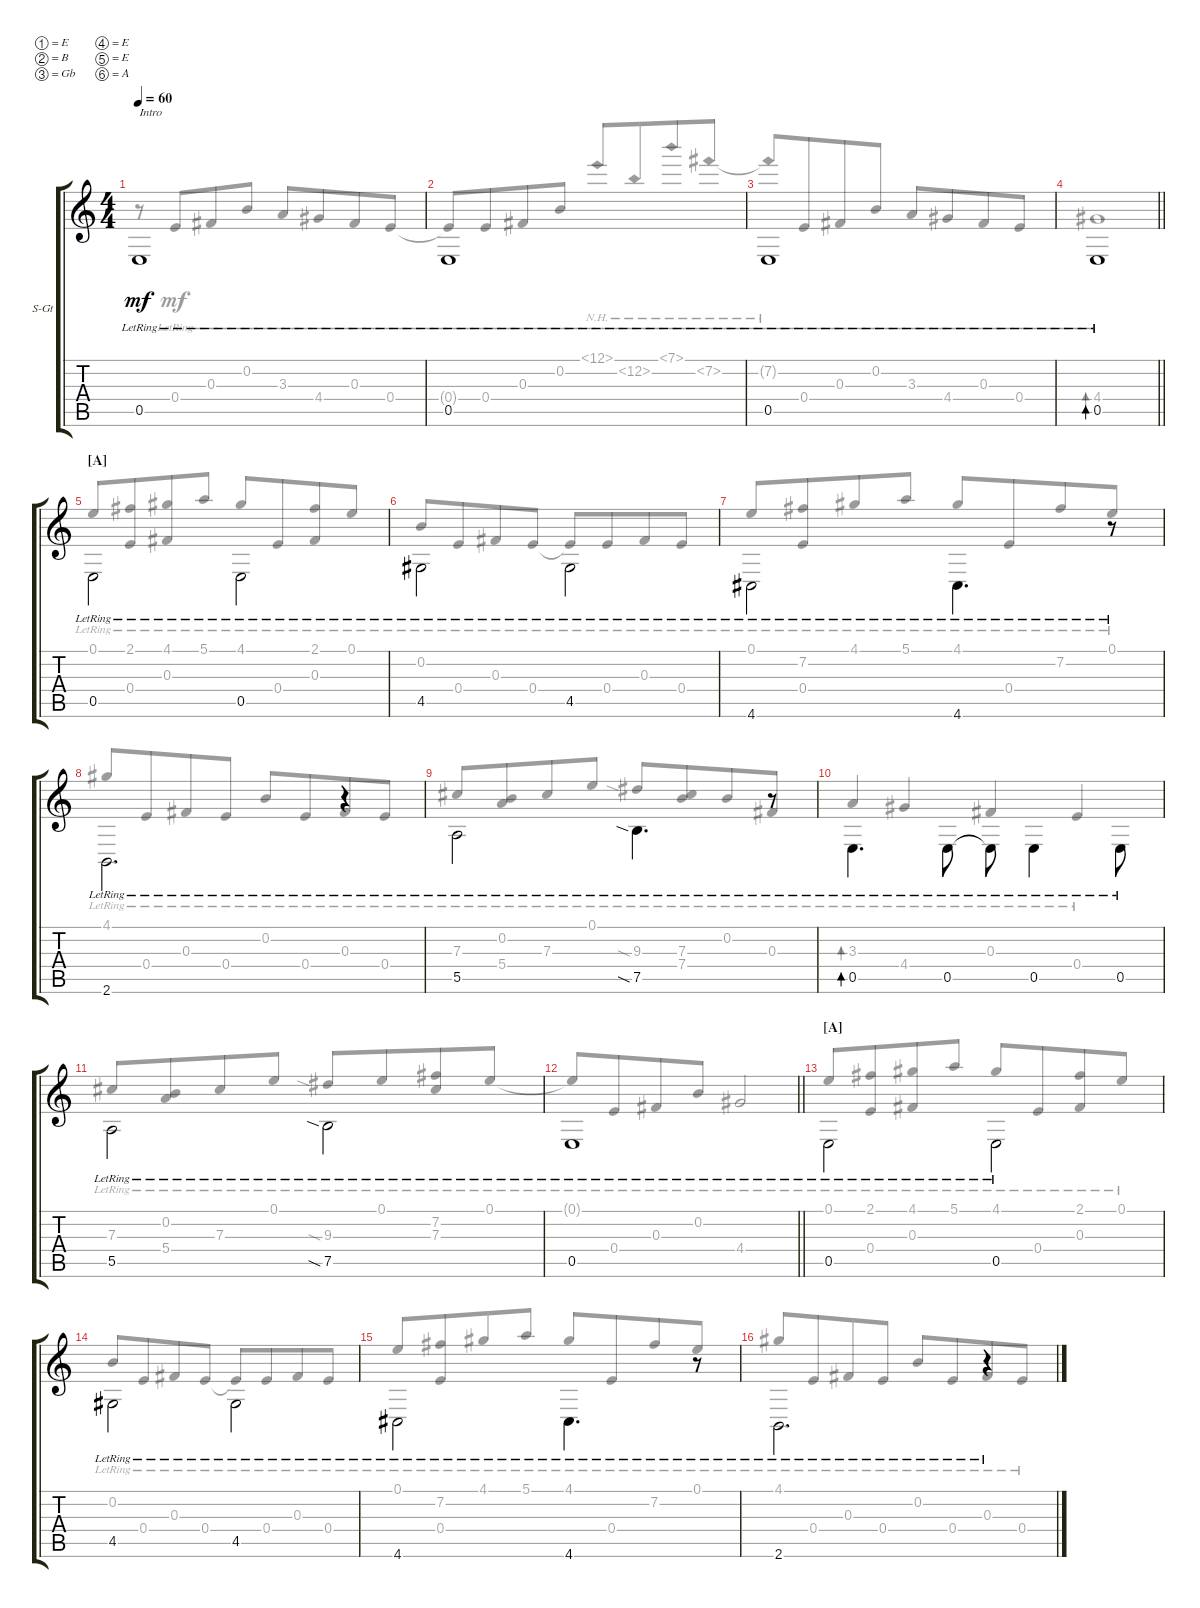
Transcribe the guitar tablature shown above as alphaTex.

\defaultSystemsLayout 4
\bracketExtendMode groupsimilarinstruments
\firstSystemTrackNameOrientation horizontal
\otherSystemsTrackNameOrientation horizontal
\track ("Steel Guitar" "S-Gt") {instrument acousticguitarsteel}
\staff {score tabs}
\tuning (E4 B3 Gb3 E3 E2 A1)
\voice
\ts (4 4)
\tempo 60
\clef g2
\ks c
0.5{lr}.1{txt "Intro" dy mf instrument acousticguitarsteel beam invert} |
0.5{lr}.1{beam invert} |
0.5{lr}.1{beam invert} |
\barLineRight lightlight
0.5{lr}.1{bd 0 beam invert} |
\section ("A" "")
0.5{lr}.2{beam invert} 0.5{lr}.2{beam invert} |
4.5{lr}.2{beam invert} 4.5{lr}.2{beam invert} |
4.6{lr}.2{beam invert} 4.6{lr}.4{d beam invert} r.8{beam invert} |
2.6{lr}.2{d beam invert} r.4{beam invert} |
5.5{lr}.2{beam invert} 7.5{sia lr}.4{d beam invert} r.8{beam invert} |
0.5{lr}.4{d bd 0 beam invert} 0.5{lr}.8{beam invert} 0.5{lr t}.8{beam invert} 0.5{lr}.4{beam invert} 0.5{lr}.8{beam invert} |
5.5{lr}.2{beam invert} 7.5{sia lr}.2{beam invert} |
\barLineRight lightlight
0.5{lr}.1{beam invert} |
\section ("A" "")
0.5{lr}.2{beam invert} 0.5{lr}.2{beam invert} |
4.5{lr}.2{beam invert} 4.5{lr}.2{beam invert} |
4.6{lr}.2{beam invert} 4.6{lr}.4{d beam invert} r.8{beam invert} |
2.6{lr}.2{d beam invert} r.4{beam invert}
\voice
\clef g2
\ottava regular
\simile none
\ks c
r.8{dy mf} 0.4{lr}.8{beam invert beam merge} 0.3{lr}.8{beam merge} 0.2{lr}.8 3.3{lr}.8{beam invert beam merge} 4.4{lr}.8{beam merge} 0.3{lr}.8{beam merge} 0.4{lr}.8 |
0.4{lr t}.8{beam invert beam merge} 0.4{lr}.8{beam merge} 0.3{lr}.8{beam merge} 0.2{lr}.8 12.1{nh lr}.8{beam invert beam merge} 12.2{nh lr}.8{beam merge} 7.1{nh lr}.8{beam merge} 7.2{nh lr}.8 |
7.2{nh lr t}.8{beam invert beam merge} 0.4{lr}.8{beam merge} 0.3{lr}.8{beam merge} 0.2{lr}.8 3.3{lr}.8{beam invert beam merge} 4.4{lr}.8{beam merge} 0.3{lr}.8{beam merge} 0.4{lr}.8 |
\barLineRight lightlight
4.4{lr}.1{bd 30 beam invert} |
0.1{lr}.8{beam merge} (2.1{lr} 0.4{lr}).8{beam merge} (4.1{lr} 0.3{lr}).8{beam merge} 5.1{lr}.8{beam invert} 4.1{lr}.8{beam merge} 0.4{lr}.8{beam merge} (0.3{lr} 2.1{lr}).8{beam merge} 0.1{lr}.8{beam invert} |
0.2{lr}.8{beam merge} 0.4{lr}.8{beam merge} 0.3{lr}.8{beam merge} 0.4{lr}.8{beam invert} 0.4{lr t}.8{beam merge} 0.4{lr}.8{beam merge} 0.3{lr}.8{beam merge} 0.4{lr}.8{beam invert} |
0.1{lr}.8{beam invert beam merge} (7.2{lr} 0.4{lr}).8{beam merge} 4.1{lr}.8{beam merge} 5.1{lr}.8 4.1{lr}.8{beam invert beam merge} 0.4{lr}.8{beam merge} 7.2{lr}.8{beam merge} 0.1{lr}.8 |
4.1{lr}.8{beam invert beam merge} 0.4{lr}.8{beam merge} 0.3{lr}.8{beam merge} 0.4{lr}.8 0.2{lr}.8{beam invert beam merge} 0.4{lr}.8{beam merge} 0.3{lr}.8{beam merge} 0.4{lr}.8{beam merge} |
7.3{lr}.8{beam invert beam merge} (0.2{lr} 5.4{lr}).8{beam merge} 7.3{lr}.8{beam merge} 0.1{lr}.8 9.3{sia lr}.8{beam invert beam merge} (7.3{lr} 7.4{lr}).8{beam merge} 0.2{lr}.8{beam merge} 0.3{lr}.8 |
3.3{lr}.4{bd 30 beam invert beam merge} 4.4{lr}.4{beam invert beam merge} 0.3{lr}.4{beam invert beam merge} 0.4{lr}.4{beam invert beam merge} |
7.3{lr}.8{beam invert beam merge} (0.2{lr} 5.4{lr}).8{beam merge} 7.3{lr}.8{beam merge} 0.1{lr}.8 9.3{sia lr}.8{beam invert beam merge} 0.1{lr}.8{beam merge} (7.2{lr} 7.3{lr}).8{beam merge} 0.1{lr}.8 |
\barLineRight lightlight
0.1{lr t}.8{beam invert beam merge} 0.4{lr}.8{beam merge} 0.3{lr}.8{beam merge} 0.2{lr}.8 4.4{lr}.2{beam invert} |
0.1{lr}.8{beam merge} (2.1{lr} 0.4{lr}).8{beam merge} (4.1{lr} 0.3{lr}).8{beam merge} 5.1{lr}.8{beam invert} 4.1{lr}.8{beam merge} 0.4{lr}.8{beam merge} (0.3{lr} 2.1{lr}).8{beam merge} 0.1{lr}.8{beam invert} |
0.2{lr}.8{beam merge} 0.4{lr}.8{beam merge} 0.3{lr}.8{beam merge} 0.4{lr}.8{beam invert} 0.4{lr t}.8{beam merge} 0.4{lr}.8{beam merge} 0.3{lr}.8{beam merge} 0.4{lr}.8{beam invert} |
0.1{lr}.8{beam invert beam merge} (7.2{lr} 0.4{lr}).8{beam merge} 4.1{lr}.8{beam merge} 5.1{lr}.8 4.1{lr}.8{beam invert beam merge} 0.4{lr}.8{beam merge} 7.2{lr}.8{beam merge} 0.1{lr}.8 |
4.1{lr}.8{beam invert beam merge} 0.4{lr}.8{beam merge} 0.3{lr}.8{beam merge} 0.4{lr}.8 0.2{lr}.8{beam invert beam merge} 0.4{lr}.8{beam merge} 0.3{lr}.8{beam merge} 0.4{lr}.8{beam merge}
